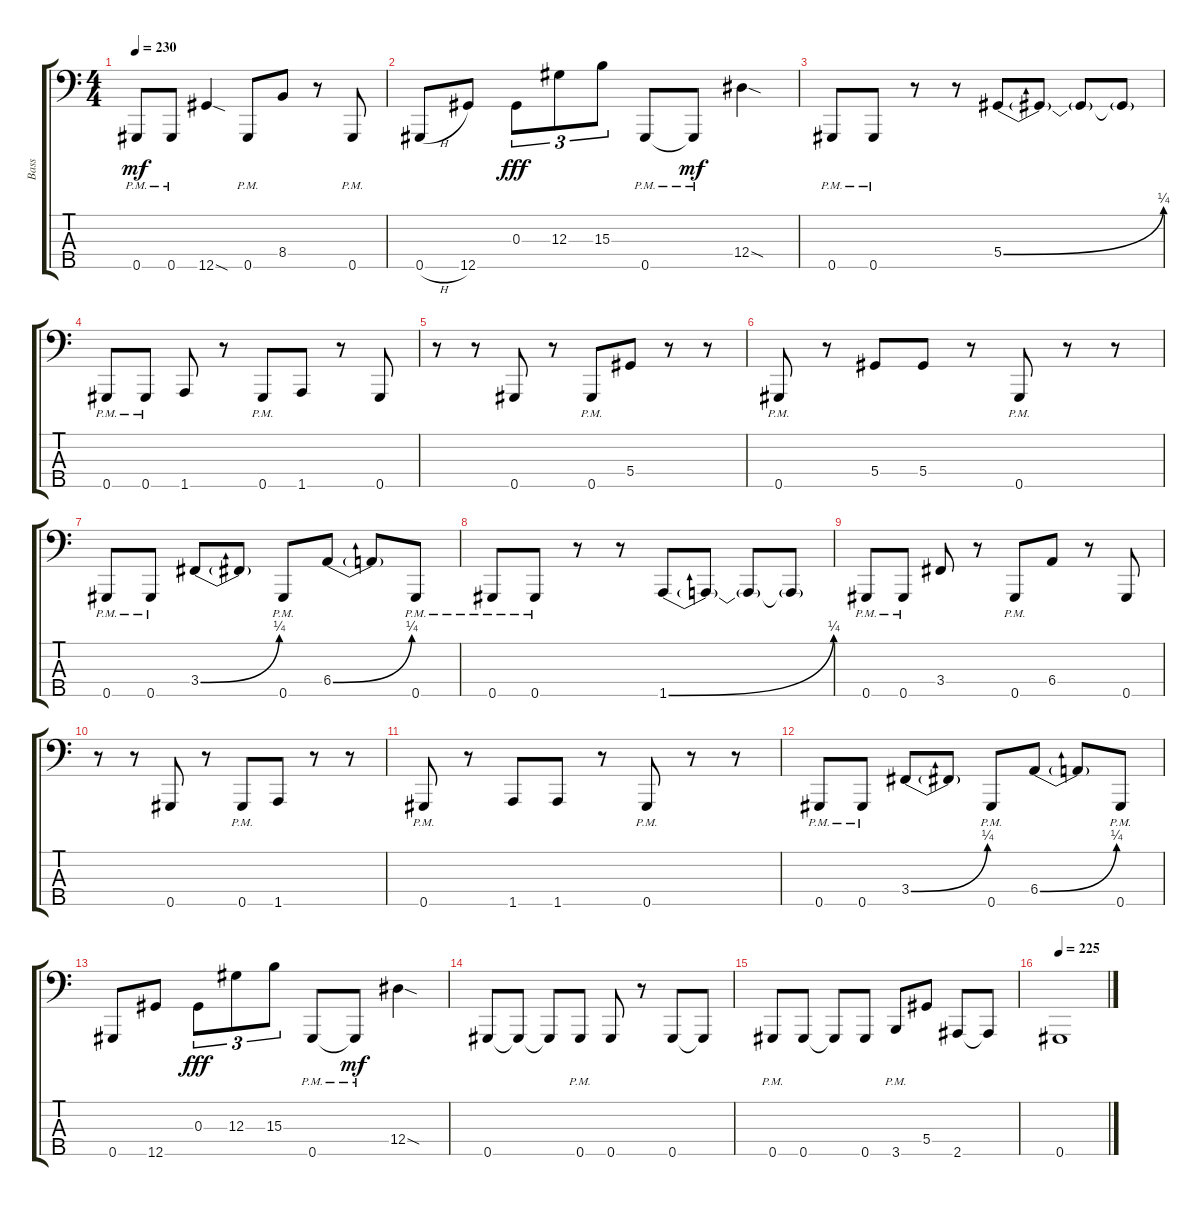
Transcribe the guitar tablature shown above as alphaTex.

\track ("Bass" "Bass") {instrument electricbassfinger}
\staff {score tabs}
\tuning (Eb2 Db2 Ab1 Eb1 Ab0) {hide}
\ts (4 4)
\tempo 230
\clef f4
\ks c
0.5{pm}.8{dy mf} 0.5{pm}.8 12.5{sod}.4 0.5{pm}.8 8.4.8 r.8 0.5{pm}.8 |
0.5{h}.8 12.5.8 0.3.8{tu (3 2) dy fff} 12.3.8{tu (3 2)} 15.3.8{tu (3 2)} 0.5{pm}.8 0.5{pm t}.8{dy mf} 12.4{sod}.4 |
0.5{pm}.8 0.5{pm}.8 r.8 r.8 5.4{be (bend 0 0 60 1)}.8 5.4{t}.8 5.4{t}.8 5.4{t}.8 |
0.5{pm}.8 0.5{pm}.8 1.5.8 r.8 0.5{pm}.8 1.5.8 r.8 0.5.8 |
r.8 r.8 0.5.8 r.8 0.5{pm}.8 5.4.8 r.8 r.8 |
0.5{pm}.8 r.8 5.4.8 5.4.8 r.8 0.5{pm}.8 r.8 r.8 |
0.5{pm}.8 0.5{pm}.8 3.4{be (bend 0 0 60 1)}.8 3.4{t}.8 0.5{pm}.8 6.4{be (bend 0 0 60 1)}.8 6.4{t}.8 0.5{pm}.8 |
0.5{pm}.8 0.5{pm}.8 r.8 r.8 1.5{be (bend 0 0 60 1)}.8 1.5{t}.8 1.5{t}.8 1.5{t}.8 |
0.5{pm}.8 0.5{pm}.8 3.4.8 r.8 0.5{pm}.8 6.4.8 r.8 0.5.8 |
r.8 r.8 0.5.8 r.8 0.5{pm}.8 1.5.8 r.8 r.8 |
0.5{pm}.8 r.8 1.5.8 1.5.8 r.8 0.5{pm}.8 r.8 r.8 |
0.5{pm}.8 0.5{pm}.8 3.4{be (bend 0 0 60 1)}.8 3.4{t}.8 0.5{pm}.8 6.4{be (bend 0 0 60 1)}.8 6.4{t}.8 0.5{pm}.8 |
0.5.8 12.5.8 0.3.8{tu (3 2) dy fff} 12.3.8{tu (3 2)} 15.3.8{tu (3 2)} 0.5{pm}.8 0.5{pm t}.8{dy mf} 12.4{sod}.4 |
0.5.8 0.5{t}.8 0.5{t}.8 0.5{pm}.8 0.5.8 r.8 0.5.8 0.5{t}.8 |
0.5{pm}.8 0.5.8 0.5{t}.8 0.5.8 3.5{pm}.8 5.4.8 2.5.8 2.5{t}.8 |
\tempo 225
0.5.1
